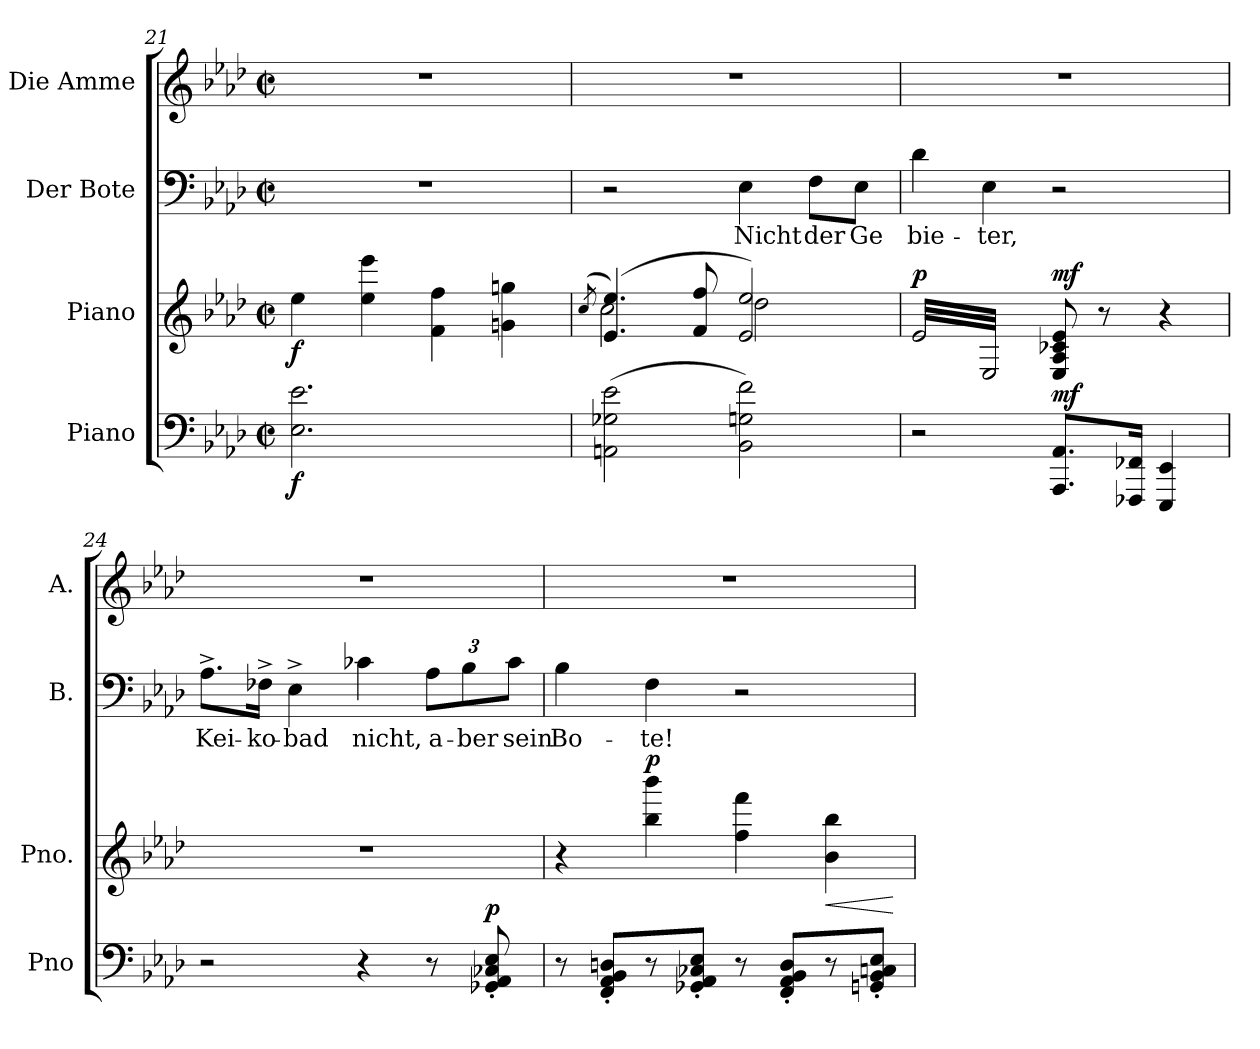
**kern	**dynam	**kern	**dynam	**kern	**text	**kern
*part4	*part4	*part3	*part3	*part2	*part2	*part1
*staff4	*staff4	*staff3	*staff3	*staff2	*staff2	*staff1
*I"Piano	*	*I"Piano	*	*I"Der Bote	*	*I"Die Amme
*I'Pno	*	*I'Pno.	*	*I'B.	*	*I'A.
*clefF4	*	*clefG2	*	*clefF4	*	*clefG2
*k[b-e-a-d-]	*	*k[b-e-a-d-]	*	*k[b-e-a-d-]	*	*k[b-e-a-d-]
*M2/2	*	*M2/2	*	*M2/2	*	*M2/2
*met(c|)	*	*met(c|)	*	*met(c|)	*	*met(c|)
=21	=21	=21	=21	=21	=21	=21
!	!LO:DY:b	!	!LO:DY:b	!	!	!
2.E-\ 2.e-\	f	4ee-\	f	1r	.	1r
.	.	4ee-\ 4eee-\	.	.	.	.
.	.	4f\ 4ff\	.	.	.	.
4ryy	.	4gn\ 4ggn\	.	.	.	.
=22	=22	=22	=22	=22	=22	=22
.	.	(<8qcc/	.	.	.	.
*	*	*^	*	*	*	*
(<2AAn\ 2G-X\ 2e-\	.	(>4.e-/ 4.ee-/)	2cc\	.	2r	.	1r
.	.	8f/ 8ff/	.	.	.	.	.
!	!	!	!	!	!	!LO:LY:b	!
2BB-\ 2Gn\ 2f\)	.	2e-/ 2ee-/)	2dd-\	.	4E-\	Nicht	.
!	!	!	!	!	!	!LO:LY:b	!
.	.	.	.	.	8F\L	der	.
!	!	!	!	!	!	!LO:LY:b	!
.	.	.	.	.	8E-\J	Ge	.
*	*	*v	*v	*	*	*	*
!!LO:LB:g=z
=23	=23	=23	=23	=23	=23	=23
!	!	!	!LO:DY:a	!	!LO:LY:b	!
*	*	*tremolo	*	*	*	*
2r	.	32e-/LLL	p	4d-\	bie-	1r
.	.	32E-/	.	.	.	.
.	.	32e-/	.	.	.	.
.	.	32E-/	.	.	.	.
.	.	32e-/	.	.	.	.
.	.	32E-/	.	.	.	.
.	.	32e-/	.	.	.	.
.	.	32E-/	.	.	.	.
!	!	!	!	!	!LO:LY:b	!
.	.	32e-/	.	4E-\	-ter,	.
.	.	32E-/	.	.	.	.
.	.	32e-/	.	.	.	.
.	.	32E-/	.	.	.	.
.	.	32e-/	.	.	.	.
.	.	32E-/	.	.	.	.
.	.	32e-/	.	.	.	.
.	.	32E-/JJJ	.	.	.	.
*	*	*Xtremolo	*	*	*	*
!	!LO:DY:a	!	!LO:DY:a	!	!	!
8.AAA-/ 8.AA-/L	mf	8E-/ 8A-/ 8c-X/ 8e-/	mf	2r	.	.
.	.	.	.	.	.	.
.	.	.	.	.	.	.
.	.	.	.	.	.	.
.	.	8r	.	.	.	.
.	.	.	.	.	.	.
16FFF-X/ 16FF-X/Jk	.	.	.	.	.	.
.	.	.	.	.	.	.
4EEE-/ 4EE-/	.	4r	.	.	.	.
=24	=24	=24	=24	=24	=24	=24
!	!	!	!	!	!LO:LY:b	!
2r	.	1r	.	8.A-^\L	Kei-	1r
!	!	!	!	!	!LO:LY:b	!
.	.	.	.	16F-X^\Jk	-ko-	.
!	!	!	!	!	!LO:LY:b	!
.	.	.	.	4E-^\	-bad	.
!	!	!	!	!	!LO:LY:b	!
4r	.	.	.	4c-X\	nicht,	.
!	!	!	!	!	!LO:LY:b	!
8r	.	.	.	12A-\L	a-	.
!	!	!	!	!	!LO:LY:b	!
.	.	.	.	12B-\	-ber	.
!	!LO:DY:a	!	!	!	!	!
8GG-X/' 8AA-/' 8C-X/' 8E-/'	p	.	.	.	.	.
!	!	!	!	!	!LO:LY:b	!
.	.	.	.	12c-\J	sein	.
=25	=25	=25	=25	=25	=25	=25
!	!	!	!	!	!LO:LY:b	!
8r	.	4r	.	4B-\	Bo-	1r
8FF/' 8AA-/' 8BB-/' 8Dn/'L	.	.	.	.	.	.
!	!	!	!LO:DY:a	!	!LO:LY:b	!
8r	.	4bb-\ 4bbb-\	p	4F\	-te!	.
8GG-X/' 8AA-/' 8C-X/' 8E-/'J	.	.	.	.	.	.
8r	.	4ff\ 4fff\	.	2r	.	.
8FF/' 8AA-/' 8BB-/' 8D/'L	.	.	.	.	.	.
!	!	!	!LO:HP:b	!	!	!
8r	.	4b-\ 4bb-\	<	.	.	.
8GGn/' 8BB-/' 8Cn/' 8E-/'J	.	.	.	.	.	.
.	.	.	[	.	.	.
=	=	=	=	=	=	=
*-	*-	*-	*-	*-	*-	*-
